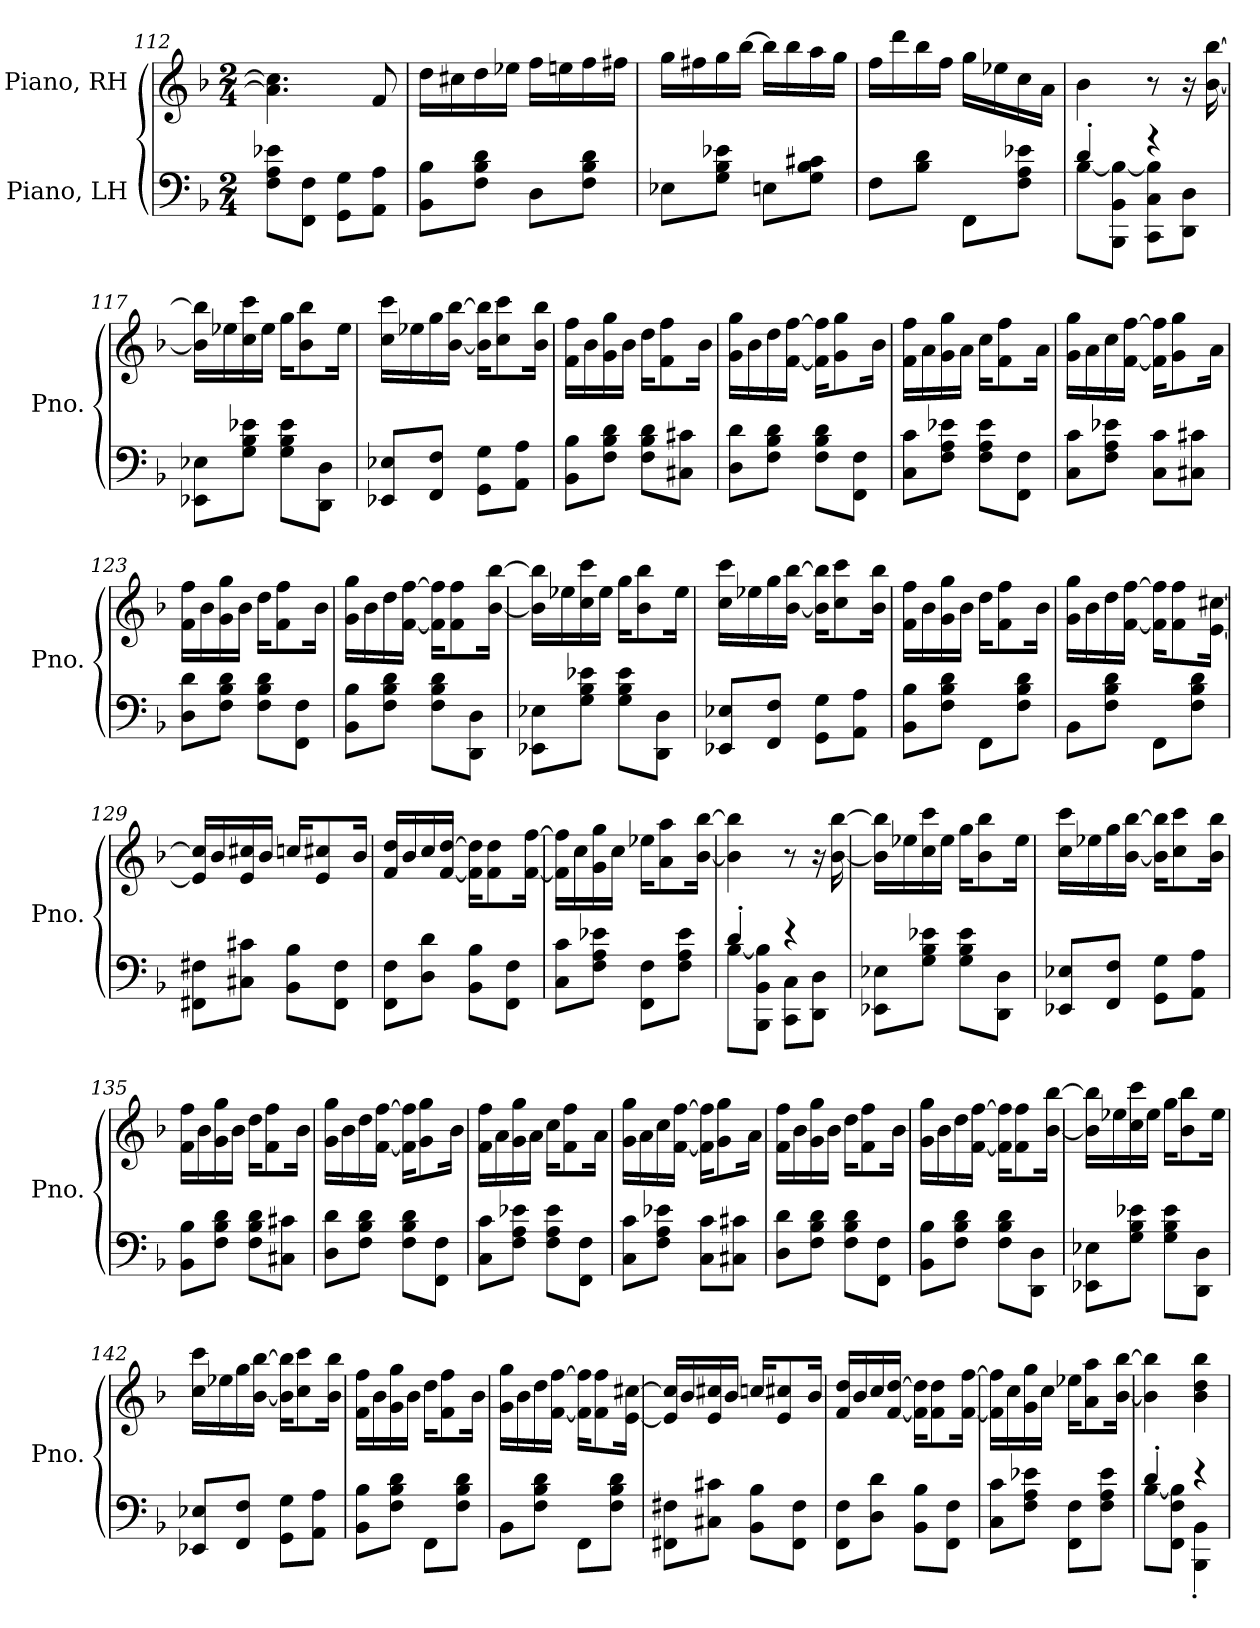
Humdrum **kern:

**kern	**kern
*part2	*part1
*staff2	*staff1
*I"Piano, LH	*I"Piano, RH
*I'Pno.	*I'Pno.
*clefF4	*clefG2
*k[b-]	*k[b-]
*M2/4	*M2/4
=112	=112
8F\ 8A\ 8e-X\L	4.a\] 4.cc\]
8FF\ 8F\J	.
8GG\ 8G\L	.
8AA\ 8A\J	8f/
=113	=113
8BB-\ 8B-\L	16dd\LL
.	16cc#X\
8F\ 8B-\ 8d\J	16dd\
.	16ee-X\JJ
8D\L	16ff\LL
.	16een\
8F\ 8B-\ 8d\J	16ff\
.	16ff#X\JJ
!!LO:LB:g=z
=114	=114
8E-X\L	16gg\LL
.	16ff#X\
8G\ 8B-\ 8e-X\J	16gg\
.	[16bb-\JJ
8En\L	16bb-\LL]
.	16bb-\
8G\ 8B-\ 8c#X\J	16aa\
.	16gg\JJ
=115	=115
8F\L	16ff\LL
.	16ddd\
8B-\ 8d\J	16bb-\
.	16ff\JJ
8FF\L	16gg\LL
.	16ee-X\
8F\ 8A\ 8e-X\J	16cc\
.	16a\JJ
=116	=116
*^	*
4d'/	[8B-\L	4b-\
.	8BBB-\ 8BB-\ 8B-\_J	.
4r	8CC\ 8C\ 8B-\]L	8r
.	8DD\ 8D\J	16r
.	.	[16b-\ [16bb-\
*v	*v	*
=117	=117
8EE-X\ 8E-X\L	16b-\] 16bb-\]LL
.	16ee-X\
8G\ 8B-\ 8e-X\J	16cc\ 16ccc\
.	16ee-\JJ
8G\ 8B-\ 8e-\L	16gg\KL
.	8b-\ 8bb-\
8DD\ 8D\J	.
.	16ee-\Jk
!!LO:LB:g=z
=118	=118
8EE-X/ 8E-X/L	16cc\ 16ccc\LL
.	16ee-X\
8FF/ 8F/J	16gg\
.	[16b-\ [16bb-\JJ
8GG\ 8G\L	16b-\] 16bb-\]KL
.	8cc\ 8ccc\
8AA\ 8A\J	.
.	16b-\ 16bb-\Jk
=119	=119
8BB-\ 8B-\L	16f\ 16ff\LL
.	16b-\
8F\ 8B-\ 8d\J	16g\ 16gg\
.	16b-\JJ
8F\ 8B-\ 8d\L	16dd\KL
.	8f\ 8ff\
8C#X\ 8c#X\J	.
.	16b-\Jk
=120	=120
8D\ 8d\L	16g\ 16gg\LL
.	16b-\
8F\ 8B-\ 8d\J	16dd\
.	[16f\ [16ff\JJ
8F\ 8B-\ 8d\L	16f\] 16ff\]KL
.	8g\ 8gg\
8FF\ 8F\J	.
.	16b-\Jk
=121	=121
8C\ 8c\L	16f\ 16ff\LL
.	16a\
8F\ 8A\ 8e-X\J	16g\ 16gg\
.	16a\JJ
8F\ 8A\ 8e-\L	16cc\KL
.	8f\ 8ff\
8FF\ 8F\J	.
.	16a\Jk
=122	=122
8C\ 8c\L	16g\ 16gg\LL
.	16a\
8F\ 8A\ 8e-X\J	16cc\
.	[16f\ [16ff\JJ
8C\ 8c\L	16f\] 16ff\]KL
.	8g\ 8gg\
8C#X\ 8c#X\J	.
.	16a\Jk
!!LO:LB:g=z
=123	=123
8D\ 8d\L	16f\ 16ff\LL
.	16b-\
8F\ 8B-\ 8d\J	16g\ 16gg\
.	16b-\JJ
8F\ 8B-\ 8d\L	16dd\KL
.	8f\ 8ff\
8FF\ 8F\J	.
.	16b-\Jk
=124	=124
8BB-\ 8B-\L	16g\ 16gg\LL
.	16b-\
8F\ 8B-\ 8d\J	16dd\
.	[16f\ [16ff\JJ
8F\ 8B-\ 8d\L	16f\] 16ff\]KL
.	8f\ 8ff\
8DD\ 8D\J	.
.	[16b-\ [16bb-\Jk
=125	=125
8EE-X\ 8E-X\L	16b-\] 16bb-\]LL
.	16ee-X\
8G\ 8B-\ 8e-X\J	16cc\ 16ccc\
.	16ee-\JJ
8G\ 8B-\ 8e-\L	16gg\KL
.	8b-\ 8bb-\
8DD\ 8D\J	.
.	16ee-\Jk
=126	=126
8EE-X/ 8E-X/L	16cc\ 16ccc\LL
.	16ee-X\
8FF/ 8F/J	16gg\
.	[16b-\ [16bb-\JJ
8GG\ 8G\L	16b-\] 16bb-\]KL
.	8cc\ 8ccc\
8AA\ 8A\J	.
.	16b-\ 16bb-\Jk
=127	=127
8BB-\ 8B-\L	16f\ 16ff\LL
.	16b-\
8F\ 8B-\ 8d\J	16g\ 16gg\
.	16b-\JJ
8FF\L	16dd\KL
.	8f\ 8ff\
8F\ 8B-\ 8d\J	.
.	16b-\Jk
!!LO:LB:g=z
=128	=128
8BB-\L	16g\ 16gg\LL
.	16b-\
8F\ 8B-\ 8d\J	16dd\
.	[16f\ [16ff\JJ
8FF\L	16f\] 16ff\]KL
.	8f\ 8ff\
8F\ 8B-\ 8d\J	.
.	[16e\ [16cc#X\Jk
=129	=129
8FF#X\ 8F#X\L	16e/] 16cc#/]LL
.	16b-/
8C#X\ 8c#X\J	16e/ 16cc#X/
.	16b-/JJ
8BB-\ 8B-\L	16ccn/KL
.	8e/ 8cc#X/
8FF#\ 8F#\J	.
.	16b-/Jk
=130	=130
8FF\ 8F\L	16f/ 16dd/LL
.	16b-/
8D\ 8d\J	16cc/
.	[16f/ [16dd/JJ
8BB-\ 8B-\L	16f\] 16dd\]KL
.	8f\ 8dd\
8FF\ 8F\J	.
.	[16f\ [16ff\Jk
=131	=131
8C\ 8c\L	16f\] 16ff\]LL
.	16cc\
8F\ 8A\ 8e-X\J	16g\ 16gg\
.	16cc\JJ
8FF\ 8F\L	16ee-X\KL
.	8a\ 8aa\
8F\ 8A\ 8e-\J	.
.	[16b-\ [16bb-\Jk
=132	=132
*^	*
4d'/	[8B-\L	4b-\] 4bb-\]
.	8BBB-\ 8BB-\ 8B-\]J	.
4r	8CC\ 8C\L	8r
.	8DD\ 8D\J	16r
.	.	[16b-\ [16bb-\
*v	*v	*
!!LO:LB:g=z
=133	=133
8EE-X\ 8E-X\L	16b-\] 16bb-\]LL
.	16ee-X\
8G\ 8B-\ 8e-X\J	16cc\ 16ccc\
.	16ee-\JJ
8G\ 8B-\ 8e-\L	16gg\KL
.	8b-\ 8bb-\
8DD\ 8D\J	.
.	16ee-\Jk
=134	=134
8EE-X/ 8E-X/L	16cc\ 16ccc\LL
.	16ee-X\
8FF/ 8F/J	16gg\
.	[16b-\ [16bb-\JJ
8GG\ 8G\L	16b-\] 16bb-\]KL
.	8cc\ 8ccc\
8AA\ 8A\J	.
.	16b-\ 16bb-\Jk
=135	=135
8BB-\ 8B-\L	16f\ 16ff\LL
.	16b-\
8F\ 8B-\ 8d\J	16g\ 16gg\
.	16b-\JJ
8F\ 8B-\ 8d\L	16dd\KL
.	8f\ 8ff\
8C#X\ 8c#X\J	.
.	16b-\Jk
=136	=136
8D\ 8d\L	16g\ 16gg\LL
.	16b-\
8F\ 8B-\ 8d\J	16dd\
.	[16f\ [16ff\JJ
8F\ 8B-\ 8d\L	16f\] 16ff\]KL
.	8g\ 8gg\
8FF\ 8F\J	.
.	16b-\Jk
=137	=137
8C\ 8c\L	16f\ 16ff\LL
.	16a\
8F\ 8A\ 8e-X\J	16g\ 16gg\
.	16a\JJ
8F\ 8A\ 8e-\L	16cc\KL
.	8f\ 8ff\
8FF\ 8F\J	.
.	16a\Jk
!!LO:PB:g=z
=138	=138
8C\ 8c\L	16g\ 16gg\LL
.	16a\
8F\ 8A\ 8e-X\J	16cc\
.	[16f\ [16ff\JJ
8C\ 8c\L	16f\] 16ff\]KL
.	8g\ 8gg\
8C#X\ 8c#X\J	.
.	16a\Jk
=139	=139
8D\ 8d\L	16f\ 16ff\LL
.	16b-\
8F\ 8B-\ 8d\J	16g\ 16gg\
.	16b-\JJ
8F\ 8B-\ 8d\L	16dd\KL
.	8f\ 8ff\
8FF\ 8F\J	.
.	16b-\Jk
=140	=140
8BB-\ 8B-\L	16g\ 16gg\LL
.	16b-\
8F\ 8B-\ 8d\J	16dd\
.	[16f\ [16ff\JJ
8F\ 8B-\ 8d\L	16f\] 16ff\]KL
.	8f\ 8ff\
8DD\ 8D\J	.
.	[16b-\ [16bb-\Jk
=141	=141
8EE-X\ 8E-X\L	16b-\] 16bb-\]LL
.	16ee-X\
8G\ 8B-\ 8e-X\J	16cc\ 16ccc\
.	16ee-\JJ
8G\ 8B-\ 8e-\L	16gg\KL
.	8b-\ 8bb-\
8DD\ 8D\J	.
.	16ee-\Jk
=142	=142
8EE-X/ 8E-X/L	16cc\ 16ccc\LL
.	16ee-X\
8FF/ 8F/J	16gg\
.	[16b-\ [16bb-\JJ
8GG\ 8G\L	16b-\] 16bb-\]KL
.	8cc\ 8ccc\
8AA\ 8A\J	.
.	16b-\ 16bb-\Jk
!!LO:LB:g=z
=143	=143
8BB-\ 8B-\L	16f\ 16ff\LL
.	16b-\
8F\ 8B-\ 8d\J	16g\ 16gg\
.	16b-\JJ
8FF\L	16dd\KL
.	8f\ 8ff\
8F\ 8B-\ 8d\J	.
.	16b-\Jk
=144	=144
8BB-\L	16g\ 16gg\LL
.	16b-\
8F\ 8B-\ 8d\J	16dd\
.	[16f\ [16ff\JJ
8FF\L	16f\] 16ff\]KL
.	8f\ 8ff\
8F\ 8B-\ 8d\J	.
.	[16e\ [16cc#X\Jk
=145	=145
8FF#X\ 8F#X\L	16e/] 16cc#/]LL
.	16b-/
8C#X\ 8c#X\J	16e/ 16cc#X/
.	16b-/JJ
8BB-\ 8B-\L	16ccn/KL
.	8e/ 8cc#X/
8FF#\ 8F#\J	.
.	16b-/Jk
=146	=146
8FF\ 8F\L	16f/ 16dd/LL
.	16b-/
8D\ 8d\J	16cc/
.	[16f/ [16dd/JJ
8BB-\ 8B-\L	16f\] 16dd\]KL
.	8f\ 8dd\
8FF\ 8F\J	.
.	[16f\ [16ff\Jk
=147	=147
8C\ 8c\L	16f\] 16ff\]LL
.	16cc\
8F\ 8A\ 8e-X\J	16g\ 16gg\
.	16cc\JJ
8FF\ 8F\L	16ee-X\KL
.	8a\ 8aa\
8F\ 8A\ 8e-\J	.
.	[16b-\ [16bb-\Jk
!!LO:LB:g=z
=148	=148
*^	*
4d'/	[8B-\L	4b-\] 4bb-\]
.	8FF\ 8F\ 8B-\]J	.
4r	4BBB-\' 4BB-\'	4b-\ 4dd\ 4bb-\
*v	*v	*
=	=
*-	*-
